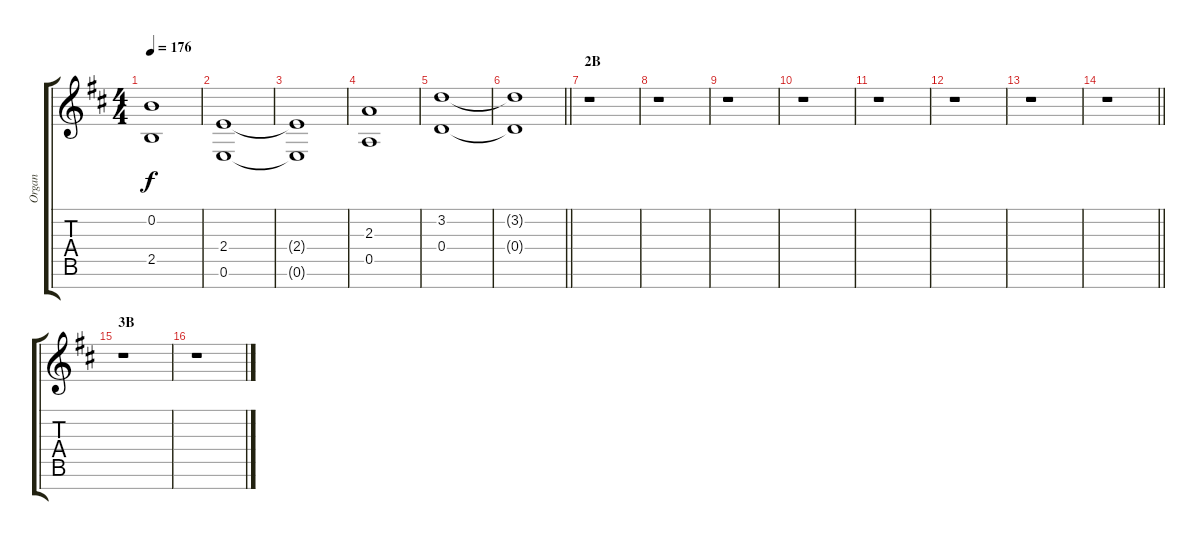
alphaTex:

\track ("Organ" "Organ") {instrument rockorgan}
\staff {score tabs}
\tuning (E5 B4 G4 D4 A3 E3 B2) {hide}
\ts (4 4)
\tempo 176
\clef g2
\ks d
(0.2 2.5).1{dy f} |
(2.4 0.6).1 |
(2.4{t} 0.6{t}).1 |
(2.3 0.5).1 |
(3.2 0.4).1 |
\barLineRight lightlight
(3.2{t} 0.4{t}).1 |
\section ("" "2B")
r.1 |
r.1 |
r.1 |
r.1 |
r.1 |
r.1 |
r.1 |
\barLineRight lightlight
r.1 |
\section ("" "3B")
r.1 |
r.1
